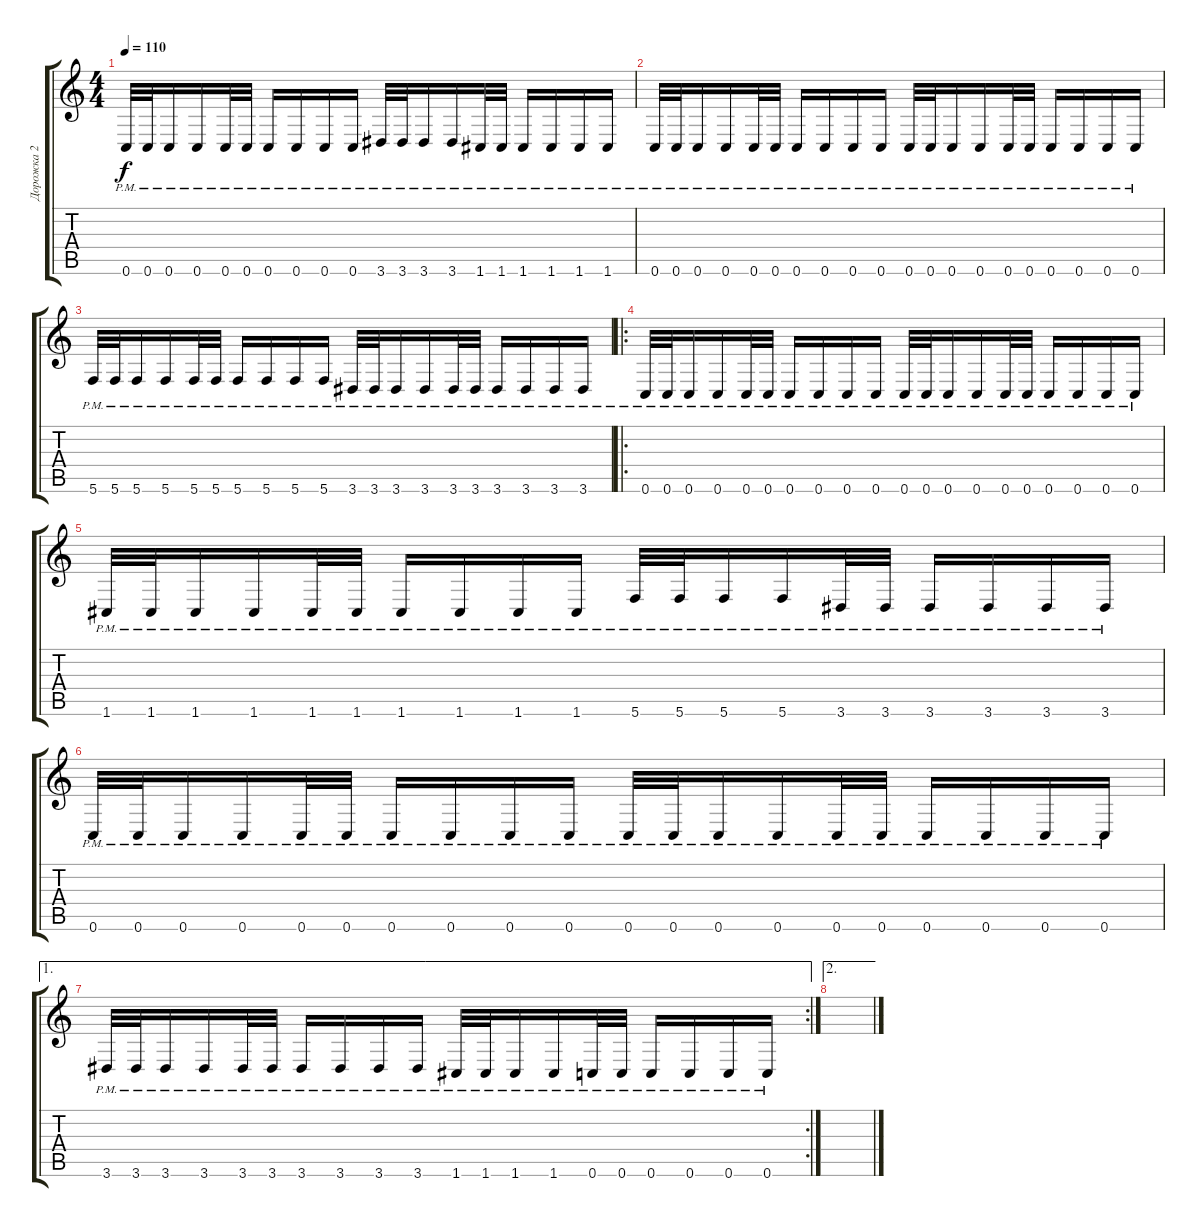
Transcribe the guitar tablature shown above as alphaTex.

\track ("Дорожка 2" "Дорожка 2") {instrument distortionguitar}
\staff {score tabs}
\tuning (C4 G3 Eb3 Bb2 F2 C2) {hide}
\ts (4 4)
\tempo 110
\clef g2
\ks c
0.6{pm}.32{dy f} 0.6{pm}.32 0.6{pm}.16 0.6{pm}.16 0.6{pm}.32 0.6{pm}.32 0.6{pm}.16 0.6{pm}.16 0.6{pm}.16 0.6{pm}.16 3.6{pm}.32 3.6{pm}.32 3.6{pm}.16 3.6{pm}.16 1.6{pm}.32 1.6{pm}.32 1.6{pm}.16 1.6{pm}.16 1.6{pm}.16 1.6{pm}.16 |
0.6{pm}.32 0.6{pm}.32 0.6{pm}.16 0.6{pm}.16 0.6{pm}.32 0.6{pm}.32 0.6{pm}.16 0.6{pm}.16 0.6{pm}.16 0.6{pm}.16 0.6{pm}.32 0.6{pm}.32 0.6{pm}.16 0.6{pm}.16 0.6{pm}.32 0.6{pm}.32 0.6{pm}.16 0.6{pm}.16 0.6{pm}.16 0.6{pm}.16 |
5.6{pm}.32 5.6{pm}.32 5.6{pm}.16 5.6{pm}.16 5.6{pm}.32 5.6{pm}.32 5.6{pm}.16 5.6{pm}.16 5.6{pm}.16 5.6{pm}.16 3.6{pm}.32 3.6{pm}.32 3.6{pm}.16 3.6{pm}.16 3.6{pm}.32 3.6{pm}.32 3.6{pm}.16 3.6{pm}.16 3.6{pm}.16 3.6{pm}.16 |
\ro
0.6{pm}.32 0.6{pm}.32 0.6{pm}.16 0.6{pm}.16 0.6{pm}.32 0.6{pm}.32 0.6{pm}.16 0.6{pm}.16 0.6{pm}.16 0.6{pm}.16 0.6{pm}.32 0.6{pm}.32 0.6{pm}.16 0.6{pm}.16 0.6{pm}.32 0.6{pm}.32 0.6{pm}.16 0.6{pm}.16 0.6{pm}.16 0.6{pm}.16 |
1.6{pm}.32 1.6{pm}.32 1.6{pm}.16 1.6{pm}.16 1.6{pm}.32 1.6{pm}.32 1.6{pm}.16 1.6{pm}.16 1.6{pm}.16 1.6{pm}.16 5.6{pm}.32 5.6{pm}.32 5.6{pm}.16 5.6{pm}.16 3.6{pm}.32 3.6{pm}.32 3.6{pm}.16 3.6{pm}.16 3.6{pm}.16 3.6{pm}.16 |
0.6{pm}.32 0.6{pm}.32 0.6{pm}.16 0.6{pm}.16 0.6{pm}.32 0.6{pm}.32 0.6{pm}.16 0.6{pm}.16 0.6{pm}.16 0.6{pm}.16 0.6{pm}.32 0.6{pm}.32 0.6{pm}.16 0.6{pm}.16 0.6{pm}.32 0.6{pm}.32 0.6{pm}.16 0.6{pm}.16 0.6{pm}.16 0.6{pm}.16 |
\ae 1
\rc 2
3.6{pm}.32 3.6{pm}.32 3.6{pm}.16 3.6{pm}.16 3.6{pm}.32 3.6{pm}.32 3.6{pm}.16 3.6{pm}.16 3.6{pm}.16 3.6{pm}.16 1.6{pm}.32 1.6{pm}.32 1.6{pm}.16 1.6{pm}.16 0.6{pm}.32 0.6{pm}.32 0.6{pm}.16 0.6{pm}.16 0.6{pm}.16 0.6{pm}.16 |
\ae 2
